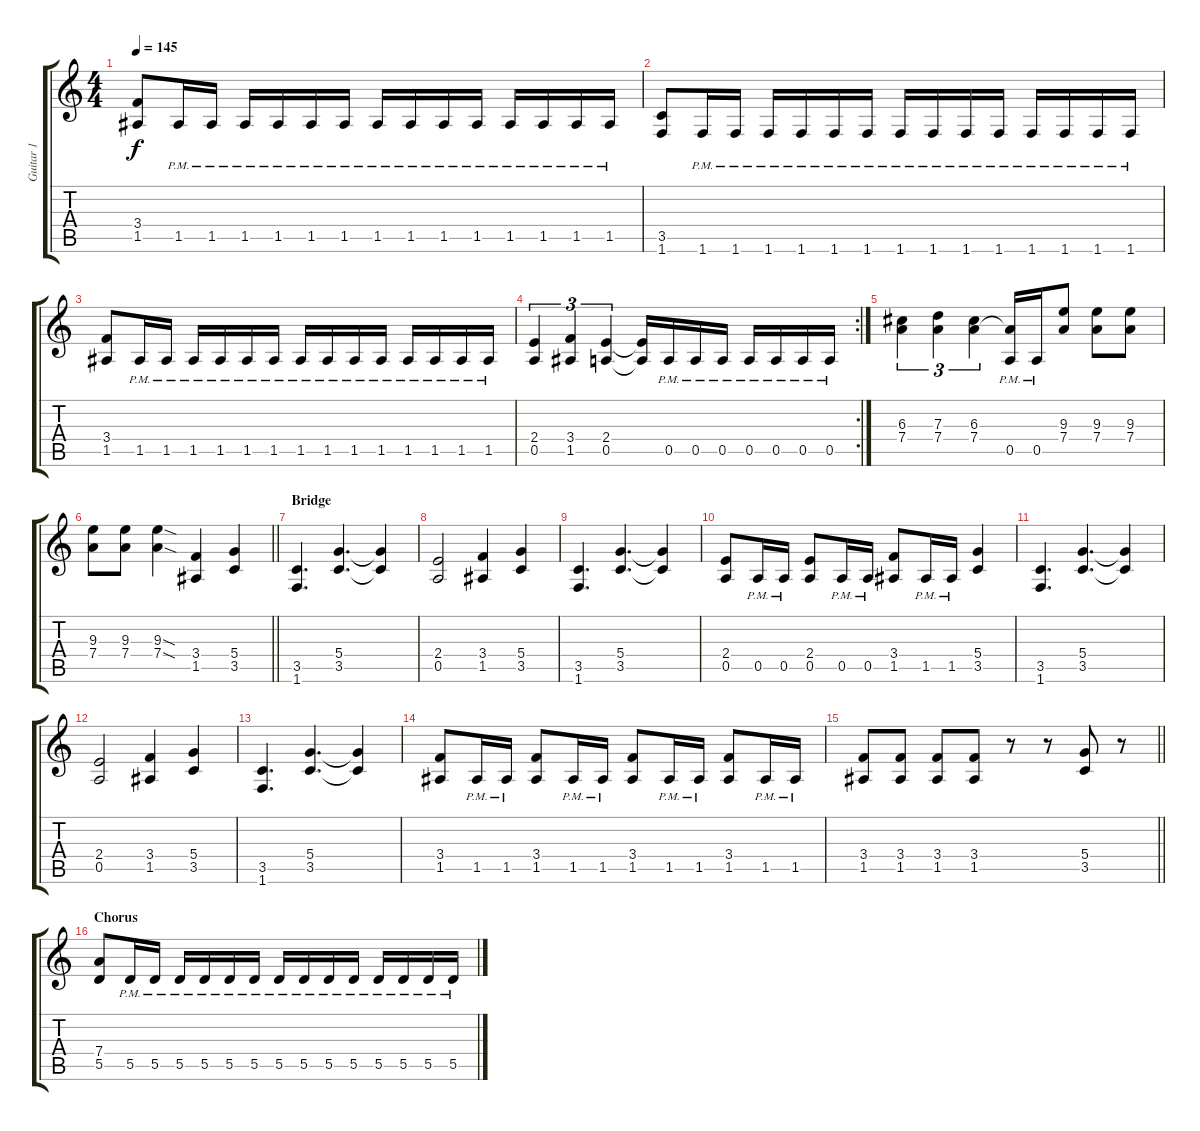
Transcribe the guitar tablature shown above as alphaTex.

\track ("Guitar 1" "Guitar 1") {instrument distortionguitar}
\staff {score tabs}
\tuning (E4 B3 G3 D3 A2 E2) {hide}
\ts (4 4)
\tempo 145
\clef g2
\ks c
(3.4 1.5).8{dy f} 1.5{pm}.16 1.5{pm}.16 1.5{pm}.16 1.5{pm}.16 1.5{pm}.16 1.5{pm}.16 1.5{pm}.16 1.5{pm}.16 1.5{pm}.16 1.5{pm}.16 1.5{pm}.16 1.5{pm}.16 1.5{pm}.16 1.5{pm}.16 |
(3.5 1.6).8 1.6{pm}.16 1.6{pm}.16 1.6{pm}.16 1.6{pm}.16 1.6{pm}.16 1.6{pm}.16 1.6{pm}.16 1.6{pm}.16 1.6{pm}.16 1.6{pm}.16 1.6{pm}.16 1.6{pm}.16 1.6{pm}.16 1.6{pm}.16 |
(3.4 1.5).8 1.5{pm}.16 1.5{pm}.16 1.5{pm}.16 1.5{pm}.16 1.5{pm}.16 1.5{pm}.16 1.5{pm}.16 1.5{pm}.16 1.5{pm}.16 1.5{pm}.16 1.5{pm}.16 1.5{pm}.16 1.5{pm}.16 1.5{pm}.16 |
\rc 2
(2.4 0.5).4{tu (3 2)} (3.4 1.5).4{tu (3 2)} (2.4 0.5).4{tu (3 2)} (2.4{t} 0.5{t}).16 0.5{pm}.16 0.5{pm}.16 0.5{pm}.16 0.5{pm}.16 0.5{pm}.16 0.5{pm}.16 0.5{pm}.16 |
(6.3 7.4).4{tu (3 2)} (7.3 7.4).4{tu (3 2)} (6.3 7.4).4{tu (3 2)} (7.4{t} 0.5{pm}).16 0.5{pm}.16 (9.3 7.4).8 (9.3 7.4).8 (9.3 7.4).8 |
\barLineRight lightlight
(9.3 7.4).8 (9.3 7.4).8 (9.3{sod} 7.4{sod}).4 (3.4 1.5).4 (5.4 3.5).4 |
\section ("" "Bridge")
(3.5 1.6).4{d} (5.4 3.5).4{d} (5.4{t} 3.5{t}).4 |
(2.4 0.5).2 (3.4 1.5).4 (5.4 3.5).4 |
(3.5 1.6).4{d} (5.4 3.5).4{d} (5.4{t} 3.5{t}).4 |
(2.4 0.5).8 0.5{pm}.16 0.5{pm}.16 (2.4 0.5).8 0.5{pm}.16 0.5{pm}.16 (3.4 1.5).8 1.5{pm}.16 1.5{pm}.16 (5.4 3.5).4 |
(3.5 1.6).4{d} (5.4 3.5).4{d} (5.4{t} 3.5{t}).4 |
(2.4 0.5).2 (3.4 1.5).4 (5.4 3.5).4 |
(3.5 1.6).4{d} (5.4 3.5).4{d} (5.4{t} 3.5{t}).4 |
(3.4 1.5).8 1.5{pm}.16 1.5{pm}.16 (3.4 1.5).8 1.5{pm}.16 1.5{pm}.16 (3.4 1.5).8 1.5{pm}.16 1.5{pm}.16 (3.4 1.5).8 1.5{pm}.16 1.5{pm}.16 |
\barLineRight lightlight
(3.4 1.5).8 (3.4 1.5).8 (3.4 1.5).8 (3.4 1.5).8 r.8 r.8 (5.4 3.5).8 r.8 |
\section ("" "Chorus")
(7.4 5.5).8 5.5{pm}.16 5.5{pm}.16 5.5{pm}.16 5.5{pm}.16 5.5{pm}.16 5.5{pm}.16 5.5{pm}.16 5.5{pm}.16 5.5{pm}.16 5.5{pm}.16 5.5{pm}.16 5.5{pm}.16 5.5{pm}.16 5.5{pm}.16
